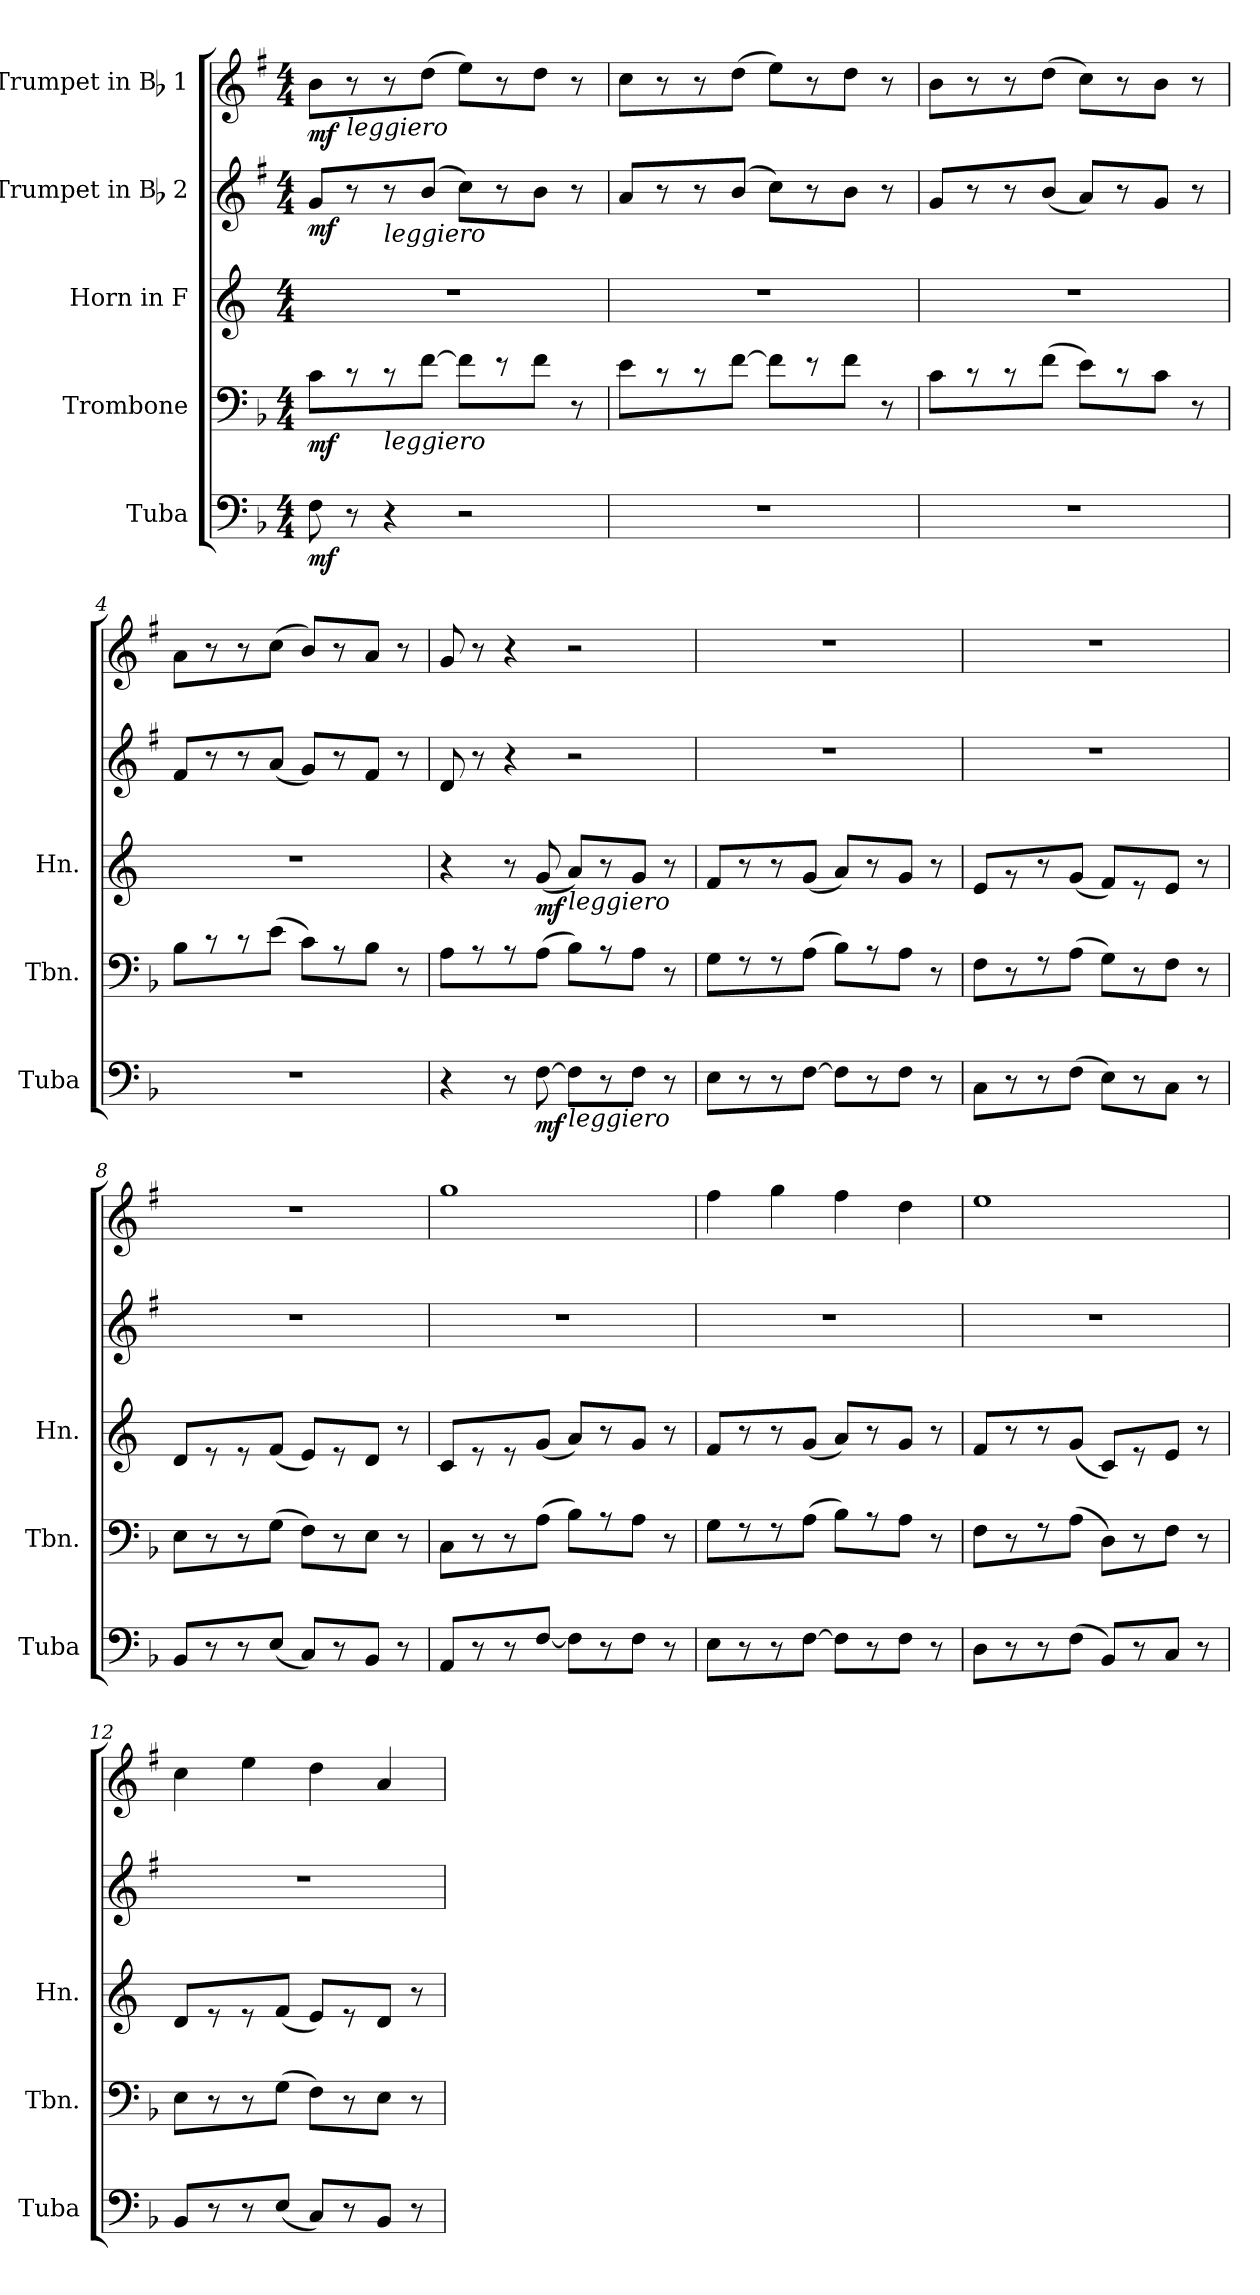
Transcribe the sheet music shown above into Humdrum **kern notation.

**kern	**dynam	**kern	**dynam	**kern	**dynam	**kern	**dynam	**kern	**dynam
*part5	*part5	*part4	*part4	*part3	*part3	*part2	*part2	*part1	*part1
*staff5	*staff5	*staff4	*staff4	*staff3	*staff3	*staff2	*staff2	*staff1	*staff1
*I"Tuba	*	*I"Trombone	*	*I"Horn in F	*	*I"Trumpet in Bb 2	*	*I"Trumpet in Bb 1	*
*I'Tuba	*	*I'Tbn.	*	*I'Hn.	*	*	*	*	*
*clefF4	*	*clefF4	*	*clefG2	*	*clefG2	*	*clefG2	*
*	*	*	*	*ITrd4c7	*	*ITrd1c2	*	*ITrd1c2	*
*k[b-]	*	*k[b-]	*	*k[b-]	*	*k[b-]	*	*k[b-]	*
*F:	*	*F:	*	*F:	*	*F:	*	*F:	*
*M4/4	*	*M4/4	*	*M4/4	*	*M4/4	*	*M4/4	*
*MM138	*	*MM138	*	*MM138	*	*MM138	*	*MM138	*
=1	=1	=1	=1	=1	=1	=1	=1	=1	=1
!	!LO:DY:b	!	!LO:DY:b	!	!	!	!LO:DY:b	!	!LO:DY:b
8F\	mf	8c\L	mf	1r	.	8f/L	mf	8a\L	mf
!	!	!	!	!	!	!	!	!LO:TX:b:i:t=leggiero	!
8r	.	8r	.	.	.	8r	.	8r	.
!	!	!	!	!	!	!LO:TX:b:i:t=leggiero	!	!	!
!	!	!LO:TX:b:i:t=leggiero	!	!	!	!	!	!	!
4r	.	8r	.	.	.	8r	.	8r	.
.	.	[8f\J	.	.	.	(<8a/J	.	(>8cc\J	.
2r	.	8f\L]	.	.	.	8b-\L)	.	8dd\L)	.
.	.	8r	.	.	.	8r	.	8r	.
.	.	8f\J	.	.	.	8a\J	.	8cc\J	.
.	.	8r	.	.	.	8r	.	8r	.
=2	=2	=2	=2	=2	=2	=2	=2	=2	=2
1r	.	8e\L	.	1r	.	8g/L	.	8b-\L	.
.	.	8r	.	.	.	8r	.	8r	.
.	.	8r	.	.	.	8r	.	8r	.
.	.	[8f\J	.	.	.	(<8a/J	.	(>8cc\J	.
.	.	8f\L]	.	.	.	8b-\L)	.	8dd\L)	.
.	.	8r	.	.	.	8r	.	8r	.
.	.	8f\J	.	.	.	8a\J	.	8cc\J	.
.	.	8r	.	.	.	8r	.	8r	.
=3	=3	=3	=3	=3	=3	=3	=3	=3	=3
1r	.	8c\L	.	1r	.	8f/L	.	8a\L	.
.	.	8r	.	.	.	8r	.	8r	.
.	.	8r	.	.	.	8r	.	8r	.
.	.	(>8f\J	.	.	.	(<8a/J	.	(>8cc\J	.
.	.	8e\L)	.	.	.	8g/L)	.	8b-\L)	.
.	.	8r	.	.	.	8r	.	8r	.
.	.	8c\J	.	.	.	8f/J	.	8a\J	.
.	.	8r	.	.	.	8r	.	8r	.
=4	=4	=4	=4	=4	=4	=4	=4	=4	=4
1r	.	8B-\L	.	1r	.	8e/L	.	8g\L	.
.	.	8r	.	.	.	8r	.	8r	.
.	.	8r	.	.	.	8r	.	8r	.
.	.	(>8e\J	.	.	.	(<8g/J	.	(<8b-\J	.
.	.	8c\L)	.	.	.	8f/L)	.	8a/L)	.
.	.	8r	.	.	.	8r	.	8r	.
.	.	8B-\J	.	.	.	8e/J	.	8g/J	.
.	.	8r	.	.	.	8r	.	8r	.
!!LO:LB:g=z
=5	=5	=5	=5	=5	=5	=5	=5	=5	=5
4r	.	8A\L	.	4r	.	8c/	.	8f/	.
.	.	8r	.	.	.	8r	.	8r	.
8r	.	8r	.	8r	.	4r	.	4r	.
!	!LO:DY:b	!	!	!	!LO:DY:b	!	!	!	!
[8F\	mf	(>8A\J	.	(<8c/	mf	.	.	.	.
!	!	!	!	!LO:TX:b:i:t=leggiero	!	!	!	!	!
!LO:TX:b:i:t=leggiero	!	!	!	!	!	!	!	!	!
8F\L]	.	8B-\L)	.	8d/L)	.	2r	.	2r	.
8r	.	8r	.	8r	.	.	.	.	.
8F\J	.	8A\J	.	8c/J	.	.	.	.	.
8r	.	8r	.	8r	.	.	.	.	.
=6	=6	=6	=6	=6	=6	=6	=6	=6	=6
8E\L	.	8G\L	.	8B-/L	.	1r	.	1r	.
8r	.	8r	.	8r	.	.	.	.	.
8r	.	8r	.	8r	.	.	.	.	.
[8F\J	.	(>8A\J	.	(<8c/J	.	.	.	.	.
8F\L]	.	8B-\L)	.	8d/L)	.	.	.	.	.
8r	.	8r	.	8r	.	.	.	.	.
8F\J	.	8A\J	.	8c/J	.	.	.	.	.
8r	.	8r	.	8r	.	.	.	.	.
=7	=7	=7	=7	=7	=7	=7	=7	=7	=7
8C\L	.	8F\L	.	8A/L	.	1r	.	1r	.
8r	.	8r	.	8r	.	.	.	.	.
8r	.	8r	.	8r	.	.	.	.	.
(>8F\J	.	(>8A\J	.	(<8c/J	.	.	.	.	.
8E\L)	.	8G\L)	.	8B-/L)	.	.	.	.	.
8r	.	8r	.	8r	.	.	.	.	.
8C\J	.	8F\J	.	8A/J	.	.	.	.	.
8r	.	8r	.	8r	.	.	.	.	.
=8	=8	=8	=8	=8	=8	=8	=8	=8	=8
8BB-/L	.	8E\L	.	8G/L	.	1r	.	1r	.
8r	.	8r	.	8r	.	.	.	.	.
8r	.	8r	.	8r	.	.	.	.	.
(<8E/J	.	(>8G\J	.	(<8B-/J	.	.	.	.	.
8C/L)	.	8F\L)	.	8A/L)	.	.	.	.	.
8r	.	8r	.	8r	.	.	.	.	.
8BB-/J	.	8E\J	.	8G/J	.	.	.	.	.
8r	.	8r	.	8r	.	.	.	.	.
!!LO:PB:g=z
=9	=9	=9	=9	=9	=9	=9	=9	=9	=9
8AA/L	.	8C\L	.	8F/L	.	1r	.	1ff	.
8r	.	8r	.	8r	.	.	.	.	.
8r	.	8r	.	8r	.	.	.	.	.
[8F/J	.	(>8A\J	.	(<8c/J	.	.	.	.	.
8F\L]	.	8B-\L)	.	8d/L)	.	.	.	.	.
8r	.	8r	.	8r	.	.	.	.	.
8F\J	.	8A\J	.	8c/J	.	.	.	.	.
8r	.	8r	.	8r	.	.	.	.	.
=10	=10	=10	=10	=10	=10	=10	=10	=10	=10
8E\L	.	8G\L	.	8B-/L	.	1r	.	4ee\	.
8r	.	8r	.	8r	.	.	.	.	.
8r	.	8r	.	8r	.	.	.	4ff\	.
[8F\J	.	(>8A\J	.	(<8c/J	.	.	.	.	.
8F\L]	.	8B-\L)	.	8d/L)	.	.	.	4ee\	.
8r	.	8r	.	8r	.	.	.	.	.
8F\J	.	8A\J	.	8c/J	.	.	.	4cc\	.
8r	.	8r	.	8r	.	.	.	.	.
=11	=11	=11	=11	=11	=11	=11	=11	=11	=11
8D\L	.	8F\L	.	8B-/L	.	1r	.	1dd	.
8r	.	8r	.	8r	.	.	.	.	.
8r	.	8r	.	8r	.	.	.	.	.
(>8F\J	.	(>8A\J	.	(<8c/J	.	.	.	.	.
8BB-/L)	.	8D\L)	.	8F/L)	.	.	.	.	.
8r	.	8r	.	8r	.	.	.	.	.
8C/J	.	8F\J	.	8A/J	.	.	.	.	.
8r	.	8r	.	8r	.	.	.	.	.
=12	=12	=12	=12	=12	=12	=12	=12	=12	=12
8BB-/L	.	8E\L	.	8G/L	.	1r	.	4b-\	.
8r	.	8r	.	8r	.	.	.	.	.
8r	.	8r	.	8r	.	.	.	4dd\	.
(<8E/J	.	(>8G\J	.	(<8B-/J	.	.	.	.	.
8C/L)	.	8F\L)	.	8A/L)	.	.	.	4cc\	.
8r	.	8r	.	8r	.	.	.	.	.
8BB-/J	.	8E\J	.	8G/J	.	.	.	4g/	.
8r	.	8r	.	8r	.	.	.	.	.
=	=	=	=	=	=	=	=	=	=
*-	*-	*-	*-	*-	*-	*-	*-	*-	*-
